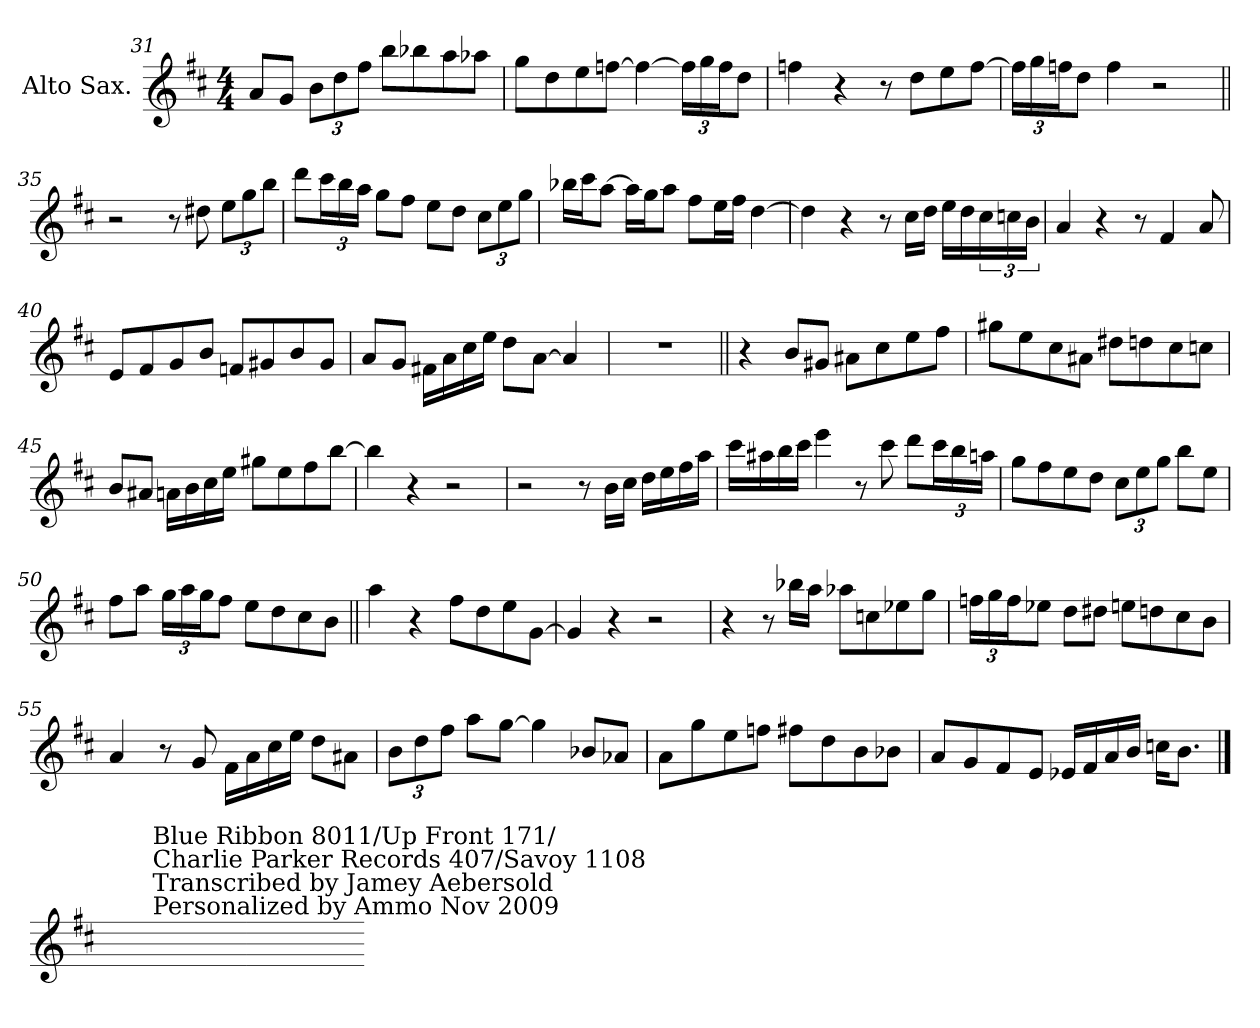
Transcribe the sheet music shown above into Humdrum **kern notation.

**kern
*part1
*staff1
*I"Alto Sax.
*I'Sax
*clefG2
*ITrd5c9
*k[b-]
*F:
*M4/4
=31
8c/L
8B-/J
12d\L
12f\
12a\J
8dd\L
8dd-X\
8cc\
8cc-X\J
=32
8b-\L
8f\
8g\
[8a-X\J
4a-\_
24a-\LL]
24b-\
24a-\J
8f\J
!!LO:LB:g=z
=33
4a-X>\
4r
8r
8f\L
8g\
[8a-\J
=34
24a-\LL]
24b-\
24a-X\J
8f\J
4a->\
2r
=35||
2r
8r
8f#X\
12g\L
12b-\
12dd\J
=36
8ff\L
24ee\L
24dd\
24cc\JJ
8b-\L
8a\J
8g\L
8f\J
12e\L
12g\
12b-\J
!!LO:LB:g=z
=37
16dd-X\LL
16ee\J
[8cc\J
16cc\LL]
16b-\J
8cc\J
8a\L
16g\L
16a\JJ
[4f\
=38
4f\]
4r
8r
16e\LL
16f\JJ
16g\LL
16f\
24e\
24e-X\
24d\JJ
=39
4c/
4r
8r
4A/
8c/
=40
8G/L
8A/
8B-/
8d/J
8A-X/L
8Bn/
8d/
8B/J
!!LO:LB:g=z
=41
8c/L
8B-/J
16An\LL
16c\
16e\
16g\JJ
8f\L
[8c\J
4c/]
=42
1r
=43||
4r
8d/L
8Bn/J
8c#X\L
8e\
8g\
8a\J
=44
8bn\L
8g\
8e\
8c#X\J
8f#X\L
8fn\
8e\
8e-X\J
!!LO:LB:g=z
=45
8d/L
8c#X/J
16cn\LL
16d\
16e\
16g\JJ
8bn\L
8g\
8a\
[8dd\J
=46
4dd\]
4r
2r
=47
2r
8r
16d\LL
16e\JJ
16f\LL
16g\
16a\
16cc\JJ
=48
16ee\LL
16cc#X\
16dd\
16ee\JJ
4gg\
8r
8ee\
8ff\L
24ee\L
24dd\
24ccn\JJ
!!LO:LB:g=z
=49
8b-\L
8a\
8g\
8f\J
12e\L
12g\
12b-\J
8dd\L
8g\J
=50
8a\L
8cc\J
24b-\LL
24cc\
24b-\J
8a\J
8g\L
8f\
8e\
8d\J
=51||
4cc\
4r
8a\L
8f\
8g\
[8B-\J
=52
4B-/]
4r
2r
!!LO:LB:g=z
=53
4r
8r
16dd-X\LL
16cc\JJ
8cc-X\L
8e-X\
8g-X\
8b-\J
=54
24a-X\LL
24b-\
24a-\J
8g-X\J
8f\L
8f#X\J
8gn\L
8fn\
8e\
8d\J
=55
4c/
8r
8B-/
16A\LL
16c\
16e\
16g\JJ
8f\L
8c#X\J
=56
12d\L
12f\
12a\J
8cc\L
[8b-\J
4b-\]
8d-X/L
8c-X/J
!!LO:LB:g=z
=57
8c\L
8b-\
8g\
8a-X\J
8an\L
8f\
8d\
8d-X\J
=58
8c/L
8B-/
8A/
8G/J
16G-X/LL
16A/
16c/
16d/JJ
16e-X\KL
8.d\J
==59
*^
1ryy	4ryy
!	!LO:TX:a:t=Blue Ribbon 8011/Up Front 171/\nCharlie Parker Records 407/Savoy 1108\nTranscribed by Jamey Aebersold\nPersonalized by Ammo Nov 2009
.	2.ryy
*v	*v
=60-
1ryy
=-
*-
